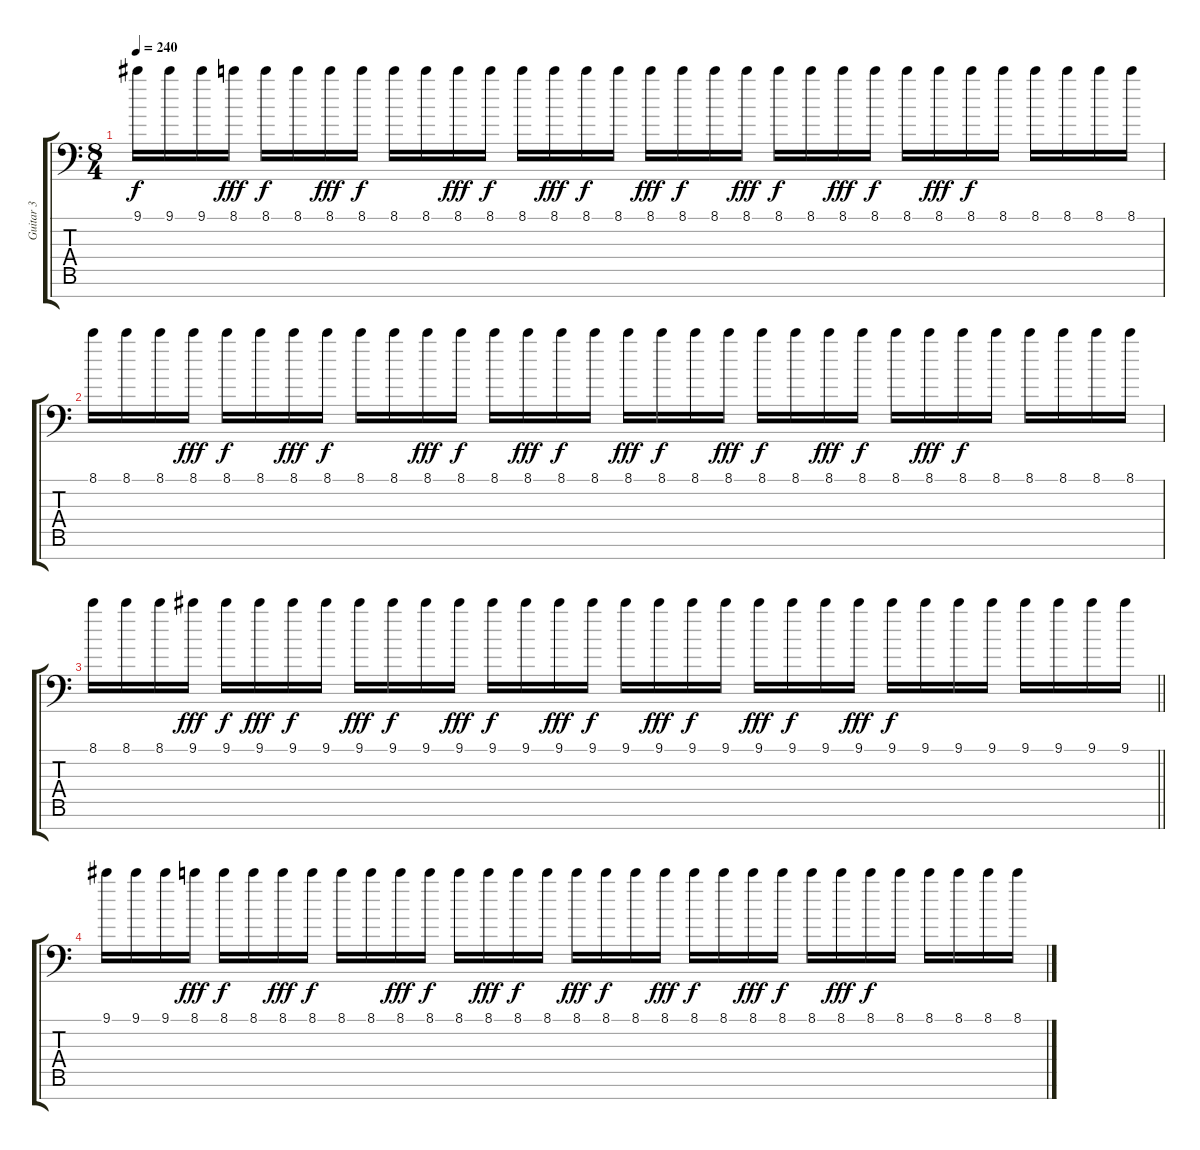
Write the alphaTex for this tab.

\track ("Guitar 3" "Guitar 3") {instrument electricguitarjazz}
\staff {score tabs}
\tuning (E4 B3 G3 D3 A2 E2 A1) {hide}
\ts (8 4)
\tempo 240
\clef f4
\ks c
9.1.16{dy f} 9.1.16 9.1.16 8.1.16{dy fff} 8.1.16{dy f} 8.1.16 8.1.16{dy fff} 8.1.16{dy f} 8.1.16 8.1.16 8.1.16{dy fff} 8.1.16{dy f} 8.1.16 8.1.16{dy fff} 8.1.16{dy f} 8.1.16 8.1.16{dy fff} 8.1.16{dy f} 8.1.16 8.1.16{dy fff} 8.1.16{dy f} 8.1.16 8.1.16{dy fff} 8.1.16{dy f} 8.1.16 8.1.16{dy fff} 8.1.16{dy f} 8.1.16 8.1.16 8.1.16 8.1.16 8.1.16 |
8.1.16 8.1.16 8.1.16 8.1.16{dy fff} 8.1.16{dy f} 8.1.16 8.1.16{dy fff} 8.1.16{dy f} 8.1.16 8.1.16 8.1.16{dy fff} 8.1.16{dy f} 8.1.16 8.1.16{dy fff} 8.1.16{dy f} 8.1.16 8.1.16{dy fff} 8.1.16{dy f} 8.1.16 8.1.16{dy fff} 8.1.16{dy f} 8.1.16 8.1.16{dy fff} 8.1.16{dy f} 8.1.16 8.1.16{dy fff} 8.1.16{dy f} 8.1.16 8.1.16 8.1.16 8.1.16 8.1.16 |
\barLineRight lightlight
8.1.16 8.1.16 8.1.16 9.1.16{dy fff} 9.1.16{dy f} 9.1.16{dy fff} 9.1.16{dy f} 9.1.16 9.1.16{dy fff} 9.1.16{dy f} 9.1.16 9.1.16{dy fff} 9.1.16{dy f} 9.1.16 9.1.16{dy fff} 9.1.16{dy f} 9.1.16 9.1.16{dy fff} 9.1.16{dy f} 9.1.16 9.1.16{dy fff} 9.1.16{dy f} 9.1.16 9.1.16{dy fff} 9.1.16{dy f} 9.1.16 9.1.16 9.1.16 9.1.16 9.1.16 9.1.16 9.1.16 |
9.1.16 9.1.16 9.1.16 8.1.16{dy fff} 8.1.16{dy f} 8.1.16 8.1.16{dy fff} 8.1.16{dy f} 8.1.16 8.1.16 8.1.16{dy fff} 8.1.16{dy f} 8.1.16 8.1.16{dy fff} 8.1.16{dy f} 8.1.16 8.1.16{dy fff} 8.1.16{dy f} 8.1.16 8.1.16{dy fff} 8.1.16{dy f} 8.1.16 8.1.16{dy fff} 8.1.16{dy f} 8.1.16 8.1.16{dy fff} 8.1.16{dy f} 8.1.16 8.1.16 8.1.16 8.1.16 8.1.16
